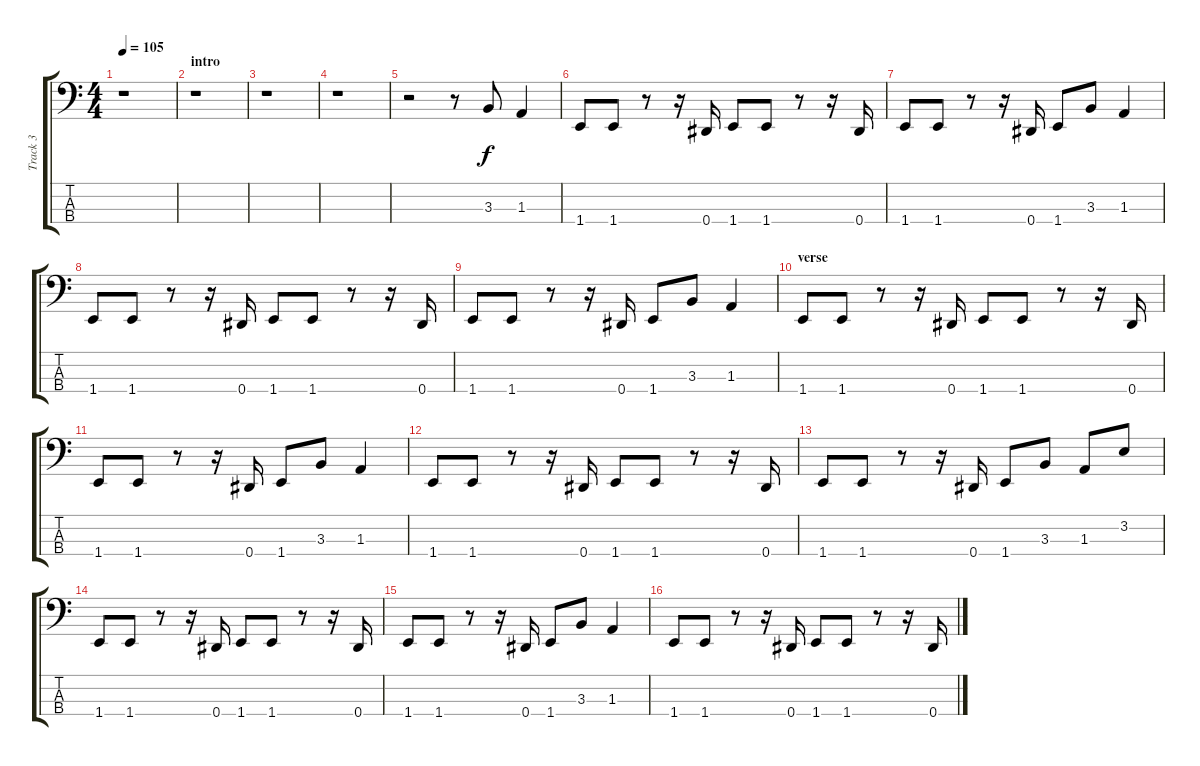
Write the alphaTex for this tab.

\track ("Track 3" "Track 3") {instrument electricbasspick}
\staff {score tabs}
\tuning (Gb2 Db2 Ab1 Eb1) {hide}
\ts (4 4)
\tempo 105
\clef f4
\ks c
r.1{dy f instrument electricbasspick} |
\section ("" "intro")
r.1 |
r.1 |
r.1 |
r.2 r.8 3.3.8 1.3.4 |
1.4.8 1.4.8 r.8 r.16 0.4.16 1.4.8 1.4.8 r.8 r.16 0.4.16 |
1.4.8 1.4.8 r.8 r.16 0.4.16 1.4.8 3.3.8 1.3.4 |
1.4.8 1.4.8 r.8 r.16 0.4.16 1.4.8 1.4.8 r.8 r.16 0.4.16 |
1.4.8 1.4.8 r.8 r.16 0.4.16 1.4.8 3.3.8 1.3.4 |
\section ("" "verse")
1.4.8 1.4.8 r.8 r.16 0.4.16 1.4.8 1.4.8 r.8 r.16 0.4.16 |
1.4.8 1.4.8 r.8 r.16 0.4.16 1.4.8 3.3.8 1.3.4 |
1.4.8 1.4.8 r.8 r.16 0.4.16 1.4.8 1.4.8 r.8 r.16 0.4.16 |
1.4.8 1.4.8 r.8 r.16 0.4.16 1.4.8 3.3.8 1.3.8 3.2.8 |
1.4.8 1.4.8 r.8 r.16 0.4.16 1.4.8 1.4.8 r.8 r.16 0.4.16 |
1.4.8 1.4.8 r.8 r.16 0.4.16 1.4.8 3.3.8 1.3.4 |
1.4.8 1.4.8 r.8 r.16 0.4.16 1.4.8 1.4.8 r.8 r.16 0.4.16
